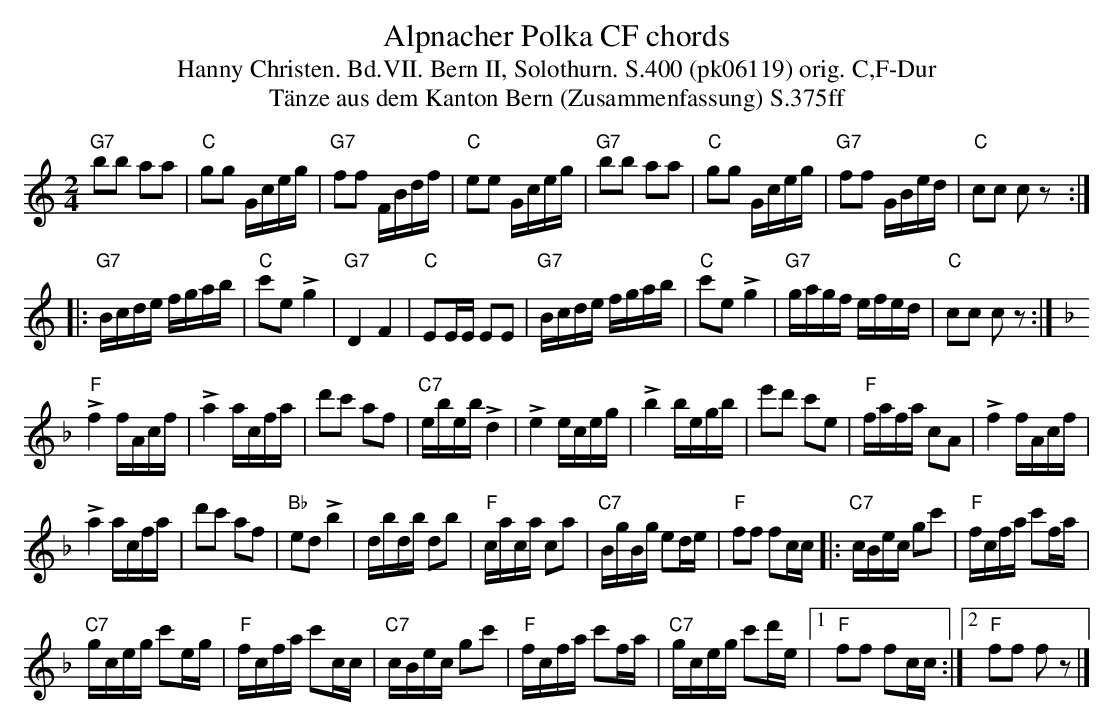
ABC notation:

X:1
T: Alpnacher Polka CF chords
T:Hanny Christen. Bd.VII. Bern II, Solothurn. S.400 (pk06119) orig. C,F-Dur
T: T\"anze aus dem Kanton Bern (Zusammenfassung) S.375ff
M:2/4
L:1/16
K:C %%MIDI gchordon
"G7"b2b2 a2a2 | "C"g2g2 Gceg | "G7"f2f2 FBdf | "C"e2e2 Gceg | "G7"b2b2 a2a2 | "C"g2g2 Gceg | "G7"f2f2 GBed | "C"c2c2 c2z2 ::
"G7"Bcde fgab | "C"c'2e2 +>+g4 | "G7"D4F4 | "C"E2EE E2E2 | "G7"Bcde fgab | "C"c'2e2 +>+g4 | "G7"gagf efed | "C"c2c2 c2z2 :| [K:F]
"F"+>+f4 fAcf | +>+a4 acfa | d'2c'2 a2f2 | "C7"ebeb +>+d4 | +>+e4 eceg | +>+b4 begb | e'2d'2 c'2e2 | "F"fafa c2A2 | +>+f4 fAcf |
+>+a4 acfa | d'2c'2 a2f2 | "Bb"e2d2 +>+b4 | dbdb d2b2 | "F"caca c2a2 | "C7"BgBg e2de | "F"f2f2 f2cc |: "C7"cBec g2c'2 | "F"fcfa c'2fa |
"C7"gceg c'2eg | "F"fcfa c'2cc | "C7"cBec g2c'2 | "F"fcfa c'2fa | "C7"gceg c'2d'e |1 "F"f2f2 f2cc :|2 "F"f2f2 f2z2 |]
